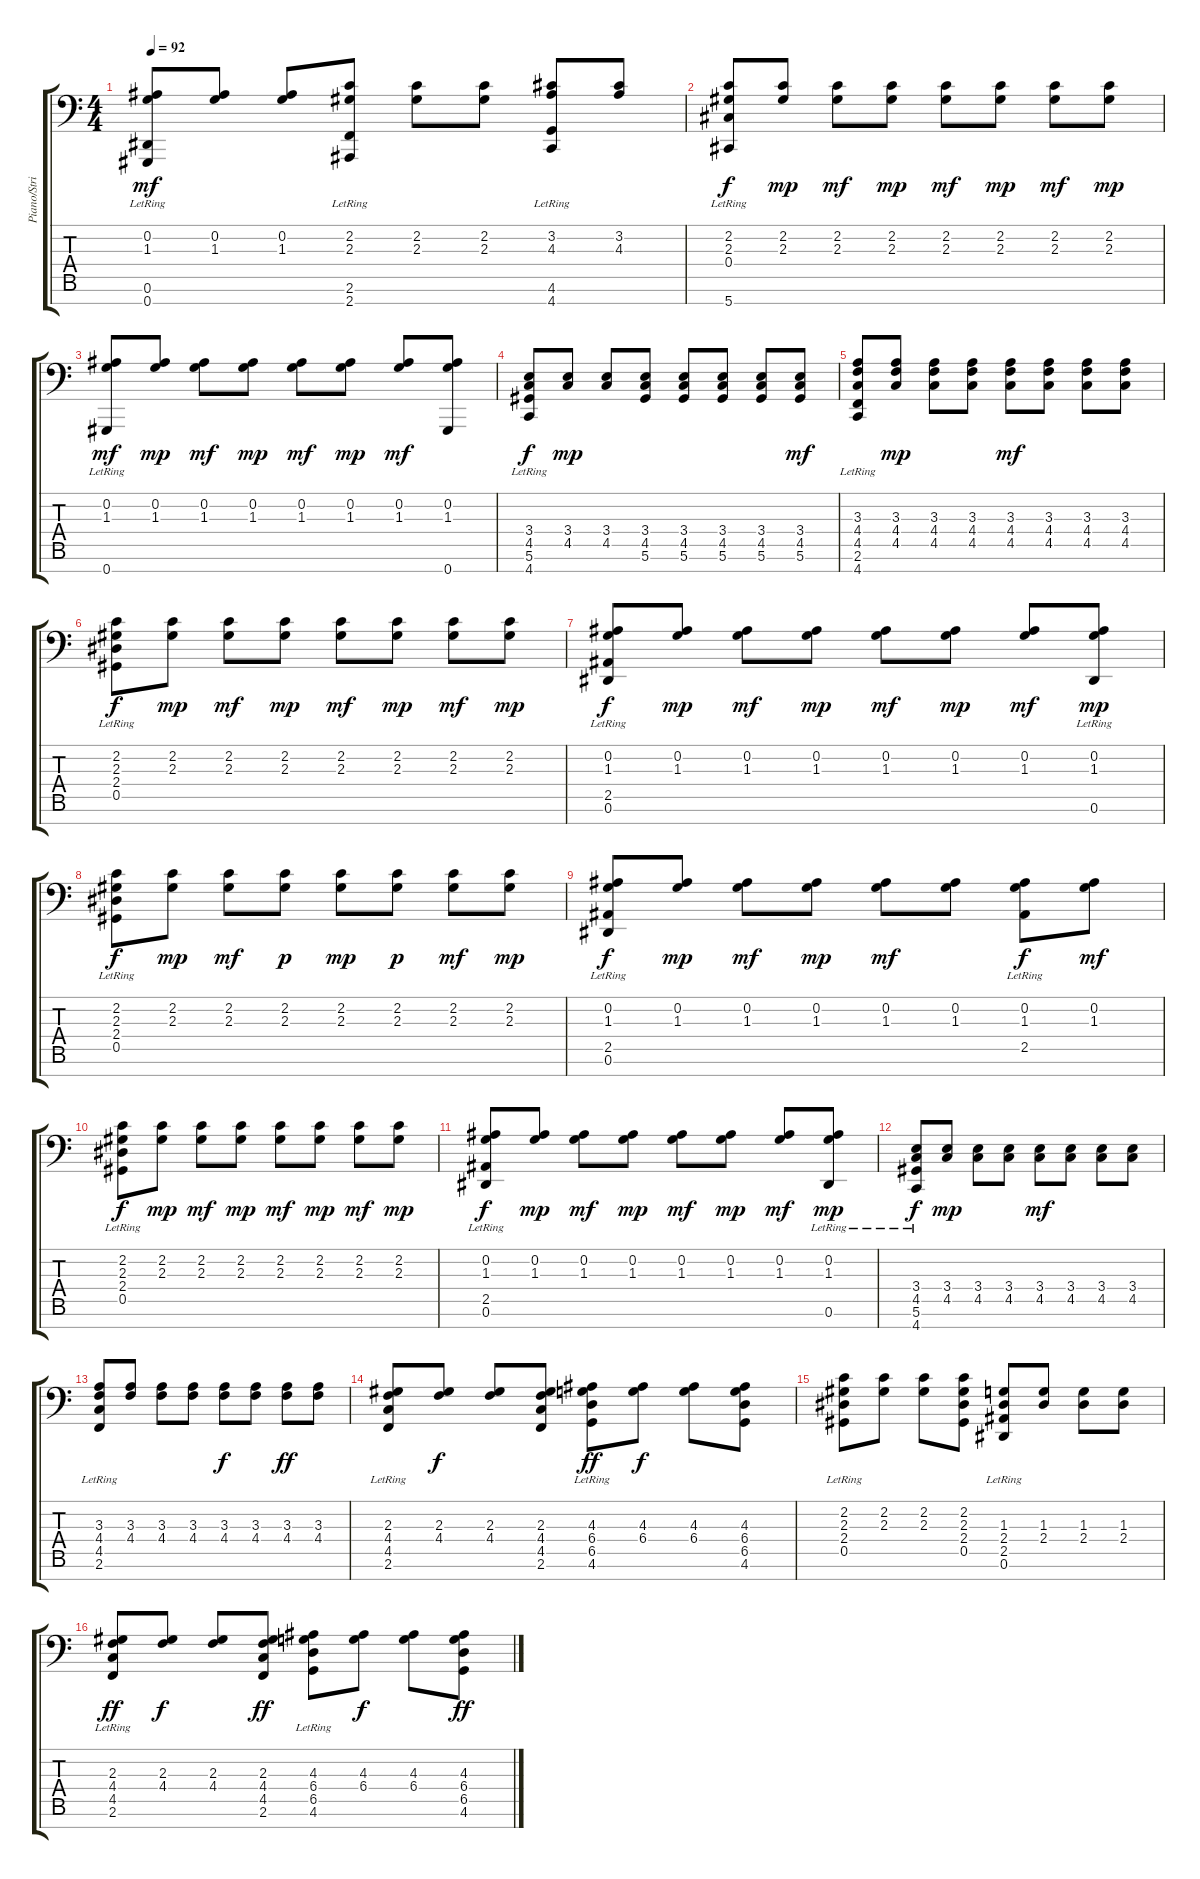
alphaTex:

\track ("Piano/Strings" "Piano/Stri") {instrument stringensemble1}
\staff {score tabs}
\tuning (Eb4 Bb3 Gb3 Db3 Ab2 Eb2 Ab1) {hide}
\ts (4 4)
\tempo 92
\clef f4
\ks c
(0.2 1.3 0.6{lr} 0.7{lr}).8{dy mf} (0.2 1.3).8 (0.2 1.3).8 (2.2 2.3 2.6{lr} 2.7{lr}).8 (2.2 2.3).8 (2.2 2.3).8 (3.2 4.3 4.6{lr} 4.7{lr}).8 (3.2 4.3).8 |
(2.2 2.3 0.4{lr} 5.7{lr}).8{dy f} (2.2 2.3).8{dy mp} (2.2 2.3).8{dy mf} (2.2 2.3).8{dy mp} (2.2 2.3).8{dy mf} (2.2 2.3).8{dy mp} (2.2 2.3).8{dy mf} (2.2 2.3).8{dy mp} |
(0.2 1.3 0.7{lr}).8{dy mf} (0.2 1.3).8{dy mp} (0.2 1.3).8{dy mf} (0.2 1.3).8{dy mp} (0.2 1.3).8{dy mf} (0.2 1.3).8{dy mp} (0.2 1.3).8{dy mf} (0.2 1.3 0.7).8 |
(3.4 4.5 5.6{lr} 4.7{lr}).8{dy f} (3.4 4.5).8{dy mp} (3.4 4.5).8 (3.4 4.5 5.6).8 (3.4 4.5 5.6).8 (3.4 4.5 5.6).8 (3.4 4.5 5.6).8 (3.4 4.5 5.6).8{dy mf} |
(3.3 4.4 4.5 2.6{lr} 4.7{lr}).8 (3.3 4.4 4.5).8{dy mp} (3.3 4.4 4.5).8 (3.3 4.4 4.5).8 (3.3 4.4 4.5).8{dy mf} (3.3 4.4 4.5).8 (3.3 4.4 4.5).8 (3.3 4.4 4.5).8 |
(2.2 2.3 2.4{lr} 0.5{lr}).8{dy f} (2.2 2.3).8{dy mp} (2.2 2.3).8{dy mf} (2.2 2.3).8{dy mp} (2.2 2.3).8{dy mf} (2.2 2.3).8{dy mp} (2.2 2.3).8{dy mf} (2.2 2.3).8{dy mp} |
(0.2 1.3 2.5{lr} 0.6{lr}).8{dy f} (0.2 1.3).8{dy mp} (0.2 1.3).8{dy mf} (0.2 1.3).8{dy mp} (0.2 1.3).8{dy mf} (0.2 1.3).8{dy mp} (0.2 1.3).8{dy mf} (0.2 1.3 0.6{lr}).8{dy mp} |
(2.2 2.3 2.4{lr} 0.5{lr}).8{dy f} (2.2 2.3).8{dy mp} (2.2 2.3).8{dy mf} (2.2 2.3).8{dy p} (2.2 2.3).8{dy mp} (2.2 2.3).8{dy p} (2.2 2.3).8{dy mf} (2.2 2.3).8{dy mp} |
(0.2 1.3 2.5{lr} 0.6{lr}).8{dy f} (0.2 1.3).8{dy mp} (0.2 1.3).8{dy mf} (0.2 1.3).8{dy mp} (0.2 1.3).8{dy mf} (0.2 1.3).8 (0.2 1.3 2.5{lr}).8{dy f} (0.2 1.3).8{dy mf} |
(2.2 2.3 2.4{lr} 0.5{lr}).8{dy f} (2.2 2.3).8{dy mp} (2.2 2.3).8{dy mf} (2.2 2.3).8{dy mp} (2.2 2.3).8{dy mf} (2.2 2.3).8{dy mp} (2.2 2.3).8{dy mf} (2.2 2.3).8{dy mp} |
(0.2 1.3 2.5{lr} 0.6{lr}).8{dy f} (0.2 1.3).8{dy mp} (0.2 1.3).8{dy mf} (0.2 1.3).8{dy mp} (0.2 1.3).8{dy mf} (0.2 1.3).8{dy mp} (0.2 1.3).8{dy mf} (0.2 1.3 0.6{lr}).8{dy mp} |
(3.4 4.5 5.6{lr} 4.7{lr}).8{dy f} (3.4 4.5).8{dy mp} (3.4 4.5).8 (3.4 4.5).8 (3.4 4.5).8{dy mf} (3.4 4.5).8 (3.4 4.5).8 (3.4 4.5).8 |
(3.3 4.4 4.5{lr} 2.6{lr}).8 (3.3 4.4).8 (3.3 4.4).8 (3.3 4.4).8 (3.3 4.4).8{dy f} (3.3 4.4).8 (3.3 4.4).8{dy ff volume 16} (3.3 4.4).8 |
(2.3 4.4 4.5{lr} 2.6{lr}).8 (2.3 4.4).8{dy f} (2.3 4.4).8 (2.3 4.4 4.5 2.6).8 (4.3 6.4 6.5{lr} 4.6{lr}).8{dy ff} (4.3 6.4).8{dy f} (4.3 6.4).8 (4.3 6.4 6.5 4.6).8 |
(2.2 2.3 2.4{lr} 0.5{lr}).8 (2.2 2.3).8 (2.2 2.3).8 (2.2 2.3 2.4 0.5).8 (1.3 2.4 2.5{lr} 0.6{lr}).8 (1.3 2.4).8 (1.3 2.4).8 (1.3 2.4).8 |
(2.3 4.4 4.5{lr} 2.6{lr}).8{dy ff} (2.3 4.4).8{dy f} (2.3 4.4).8 (2.3 4.4 4.5 2.6).8{dy ff} (4.3 6.4 6.5{lr} 4.6{lr}).8 (4.3 6.4).8{dy f} (4.3 6.4).8 (4.3 6.4 6.5 4.6).8{dy ff}
